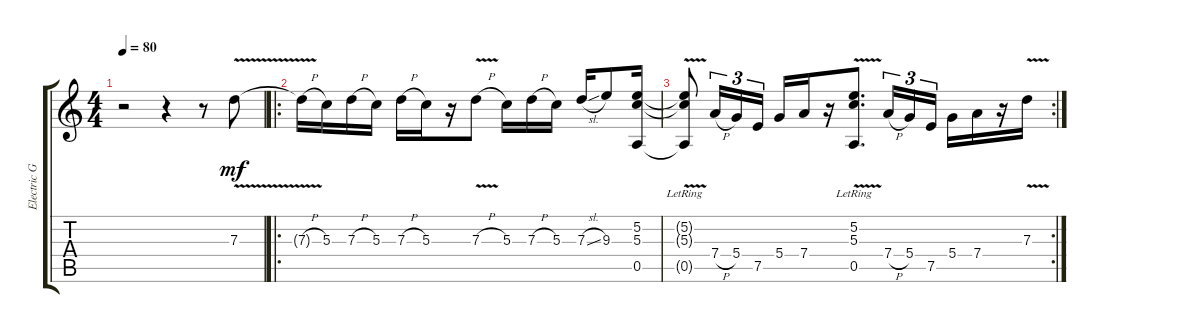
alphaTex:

\track ("Electric Guitar" "Electric G") {instrument electricguitarclean}
\staff {score tabs}
\tuning (E4 B3 G3 D3 A2 E2) {hide}
\ts (4 4)
\tempo 80
\clef g2
\ks c
r.2{dy mf instrument electricguitarclean} r.4 r.8 7.3{v}.8 |
\ro
7.3{v h t}.16 5.3.16 7.3{h}.16 5.3.16 7.3{h}.16 5.3.16 r.16 7.3{v h}.8 5.3.16 7.3{h}.16 5.3.16 7.3{sl}.16 9.3.8 (5.2 5.3 0.5).16 |
\rc 2
(5.2{v t} 5.3{v t} 0.5{lr t}).8 7.4{h}.16{tu (3 2)} 5.4.16{tu (3 2)} 7.5.16{tu (3 2)} 5.4.16 7.4.16 r.16 (5.2{v} 5.3{v} 0.5{lr}).8{d} 7.4{h}.16{tu (3 2)} 5.4.16{tu (3 2)} 7.5.16{tu (3 2)} 5.4.16 7.4.16 r.16 7.3{v}.16
